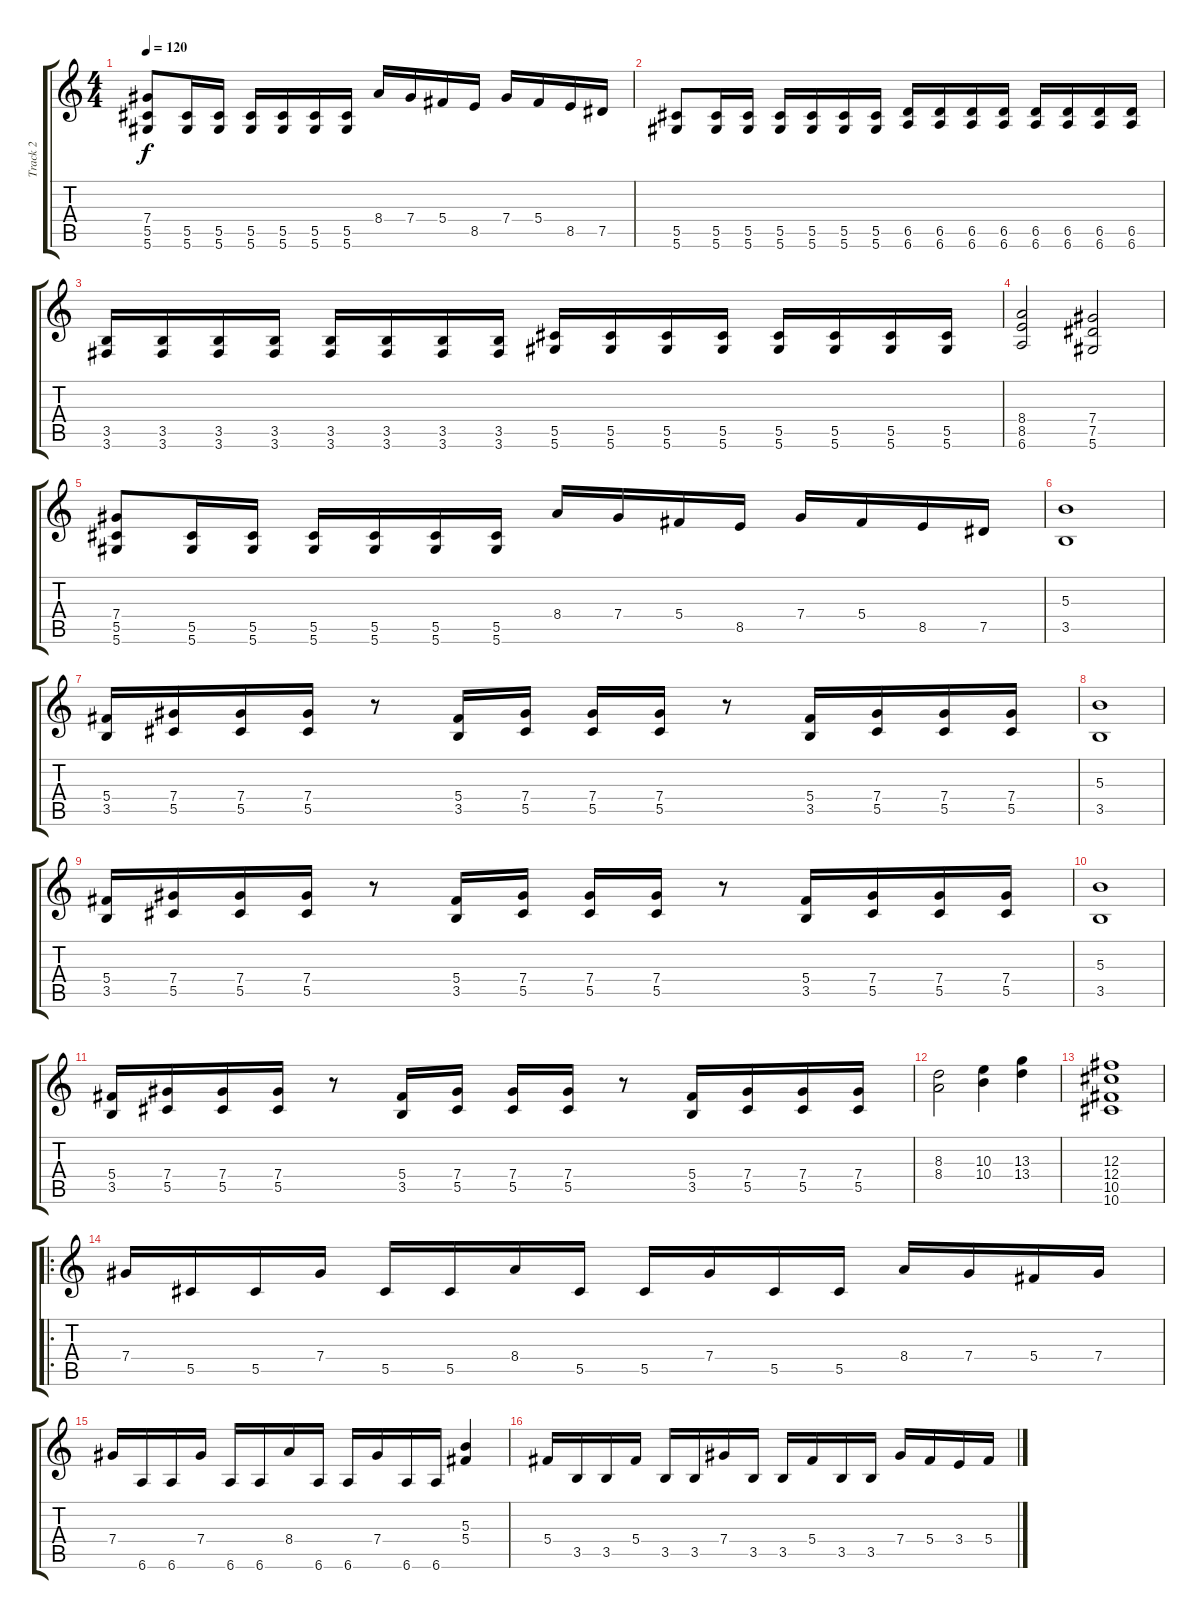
\track ("Track 2" "Track 2") {instrument overdrivenguitar}
\staff {score tabs}
\tuning (Eb4 Bb3 Gb3 Db3 Ab2 Eb2) {hide}
\ts (4 4)
\tempo 120
\clef g2
\ks c
(7.4 5.5 5.6).8{dy f} (5.5 5.6).16 (5.5 5.6).16 (5.5 5.6).16 (5.5 5.6).16 (5.5 5.6).16 (5.5 5.6).16 8.4.16 7.4.16 5.4.16 8.5.16 7.4.16 5.4.16 8.5.16 7.5.16 |
(5.5 5.6).8 (5.5 5.6).16 (5.5 5.6).16 (5.5 5.6).16 (5.5 5.6).16 (5.5 5.6).16 (5.5 5.6).16 (6.5 6.6).16 (6.5 6.6).16 (6.5 6.6).16 (6.5 6.6).16 (6.5 6.6).16 (6.5 6.6).16 (6.5 6.6).16 (6.5 6.6).16 |
(3.5 3.6).16 (3.5 3.6).16 (3.5 3.6).16 (3.5 3.6).16 (3.5 3.6).16 (3.5 3.6).16 (3.5 3.6).16 (3.5 3.6).16 (5.5 5.6).16 (5.5 5.6).16 (5.5 5.6).16 (5.5 5.6).16 (5.5 5.6).16 (5.5 5.6).16 (5.5 5.6).16 (5.5 5.6).16 |
(8.4 8.5 6.6).2 (7.4 7.5 5.6).2 |
(7.4 5.5 5.6).8 (5.5 5.6).16 (5.5 5.6).16 (5.5 5.6).16 (5.5 5.6).16 (5.5 5.6).16 (5.5 5.6).16 8.4.16 7.4.16 5.4.16 8.5.16 7.4.16 5.4.16 8.5.16 7.5.16 |
(5.3 3.5).1 |
(5.4 3.5).16 (7.4 5.5).16 (7.4 5.5).16 (7.4 5.5).16 r.8 (5.4 3.5).16 (7.4 5.5).16 (7.4 5.5).16 (7.4 5.5).16 r.8 (5.4 3.5).16 (7.4 5.5).16 (7.4 5.5).16 (7.4 5.5).16 |
(5.3 3.5).1 |
(5.4 3.5).16 (7.4 5.5).16 (7.4 5.5).16 (7.4 5.5).16 r.8 (5.4 3.5).16 (7.4 5.5).16 (7.4 5.5).16 (7.4 5.5).16 r.8 (5.4 3.5).16 (7.4 5.5).16 (7.4 5.5).16 (7.4 5.5).16 |
(5.3 3.5).1 |
(5.4 3.5).16 (7.4 5.5).16 (7.4 5.5).16 (7.4 5.5).16 r.8 (5.4 3.5).16 (7.4 5.5).16 (7.4 5.5).16 (7.4 5.5).16 r.8 (5.4 3.5).16 (7.4 5.5).16 (7.4 5.5).16 (7.4 5.5).16 |
(8.3 8.4).2 (10.3 10.4).4 (13.3 13.4).4 |
(12.3 12.4 10.5 10.6).1 |
\ro
7.4.16 5.5.16 5.5.16 7.4.16 5.5.16 5.5.16 8.4.16 5.5.16 5.5.16 7.4.16 5.5.16 5.5.16 8.4.16 7.4.16 5.4.16 7.4.16 |
7.4.16 6.6.16 6.6.16 7.4.16 6.6.16 6.6.16 8.4.16 6.6.16 6.6.16 7.4.16 6.6.16 6.6.16 (5.3 5.4).4 |
5.4.16 3.5.16 3.5.16 5.4.16 3.5.16 3.5.16 7.4.16 3.5.16 3.5.16 5.4.16 3.5.16 3.5.16 7.4.16 5.4.16 3.4.16 5.4.16
